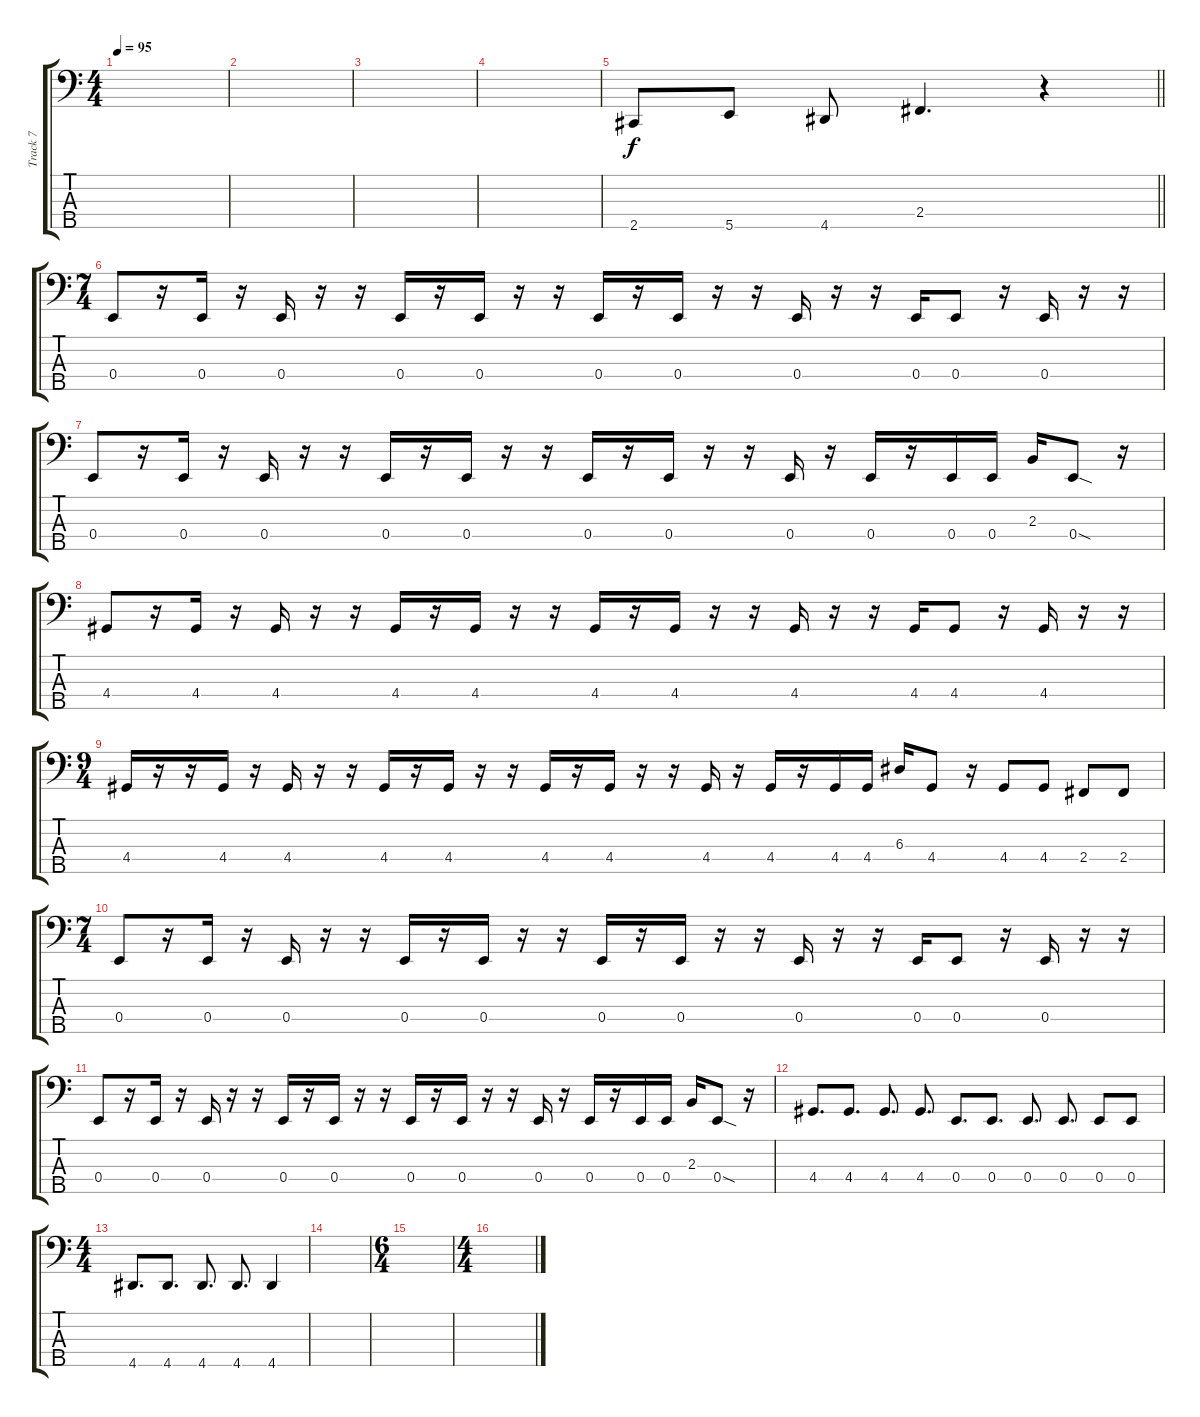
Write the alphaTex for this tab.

\track ("Track 7" "Track 7") {instrument electricbassfinger}
\staff {score tabs}
\tuning (G2 D2 A1 E1 B0) {hide}
\ts (4 4)
\tempo 95
\clef f4
\ks c
|
|
|
|
\barLineRight lightlight
2.5.8 5.5.8 4.5.8 2.4.4{d} r.4 |
\ts (7 4)
\section ("" "")
0.4.8 r.16 0.4.16 r.16 0.4.16 r.16 r.16 0.4.16 r.16 0.4.16 r.16 r.16 0.4.16 r.16 0.4.16 r.16 r.16 0.4.16 r.16 r.16 0.4.16 0.4.8 r.16 0.4.16 r.16 r.16 |
0.4.8 r.16 0.4.16 r.16 0.4.16 r.16 r.16 0.4.16 r.16 0.4.16 r.16 r.16 0.4.16 r.16 0.4.16 r.16 r.16 0.4.16 r.16 0.4.16 r.16 0.4.16 0.4.16 2.3.16 0.4{sod}.8 r.16 |
4.4.8 r.16 4.4.16 r.16 4.4.16 r.16 r.16 4.4.16 r.16 4.4.16 r.16 r.16 4.4.16 r.16 4.4.16 r.16 r.16 4.4.16 r.16 r.16 4.4.16 4.4.8 r.16 4.4.16 r.16 r.16 |
\ts (9 4)
4.4.16 r.16 r.16 4.4.16 r.16 4.4.16 r.16 r.16 4.4.16 r.16 4.4.16 r.16 r.16 4.4.16 r.16 4.4.16 r.16 r.16 4.4.16 r.16 4.4.16 r.16 4.4.16 4.4.16 6.3.16 4.4.8 r.16 4.4.8 4.4.8 2.4.8 2.4.8 |
\ts (7 4)
0.4.8 r.16 0.4.16 r.16 0.4.16 r.16 r.16 0.4.16 r.16 0.4.16 r.16 r.16 0.4.16 r.16 0.4.16 r.16 r.16 0.4.16 r.16 r.16 0.4.16 0.4.8 r.16 0.4.16 r.16 r.16 |
0.4.8 r.16 0.4.16 r.16 0.4.16 r.16 r.16 0.4.16 r.16 0.4.16 r.16 r.16 0.4.16 r.16 0.4.16 r.16 r.16 0.4.16 r.16 0.4.16 r.16 0.4.16 0.4.16 2.3.16 0.4{sod}.8 r.16 |
4.4.8{d} 4.4.8{d} 4.4.8{d} 4.4.8{d} 0.4.8{d} 0.4.8{d} 0.4.8{d} 0.4.8{d} 0.4.8 0.4.8 |
\ts (4 4)
4.5.8{d} 4.5.8{d} 4.5.8{d} 4.5.8{d} 4.5.4 |
|
\ts (6 4)
|
\ts (4 4)
